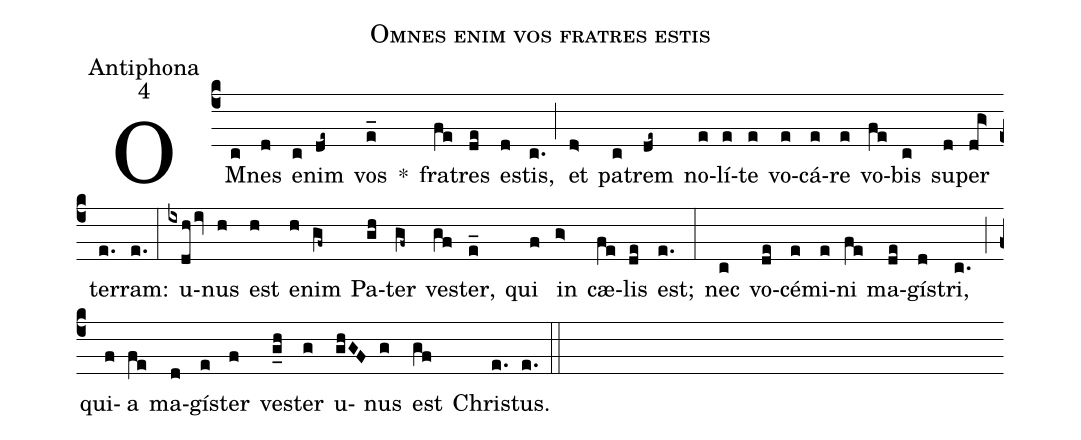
name:Omnes enim vos fratres estis;
office-part:Antiphona;
mode:4;
%%
(c4)
OM(c)nes(d) e(c)nim(de~) vos(e_) *()
fra(fe)tres(de) es(d)tis,(c.) (;)
et(d>) pa(c)trem(de~) no(e)lí(e)te(e) vo(e)cá(e)re(e) vo(fe)bis(c)
su(d)per(dg>) ter(e.)ram:(e.) (:)
u(ixdh/iv)nus(h) est(h) e(h)nim(gf~) Pa(gh)ter(gf~) ves(gf)ter,(e_)
qui(f) in(g>) cæ(fe)lis(de) est;(e.) (:)
nec(c) vo(de)cé(e)mi(e)ni(fe) ma(de)gís(d)tri,(c.) (;)
qui(f)a(fe) ma(d)gís(e)ter(f) ves(g_h)ter(g) u(ghGF)nus(g) est(gf) Chris(e.)tus.(e.) (::)
